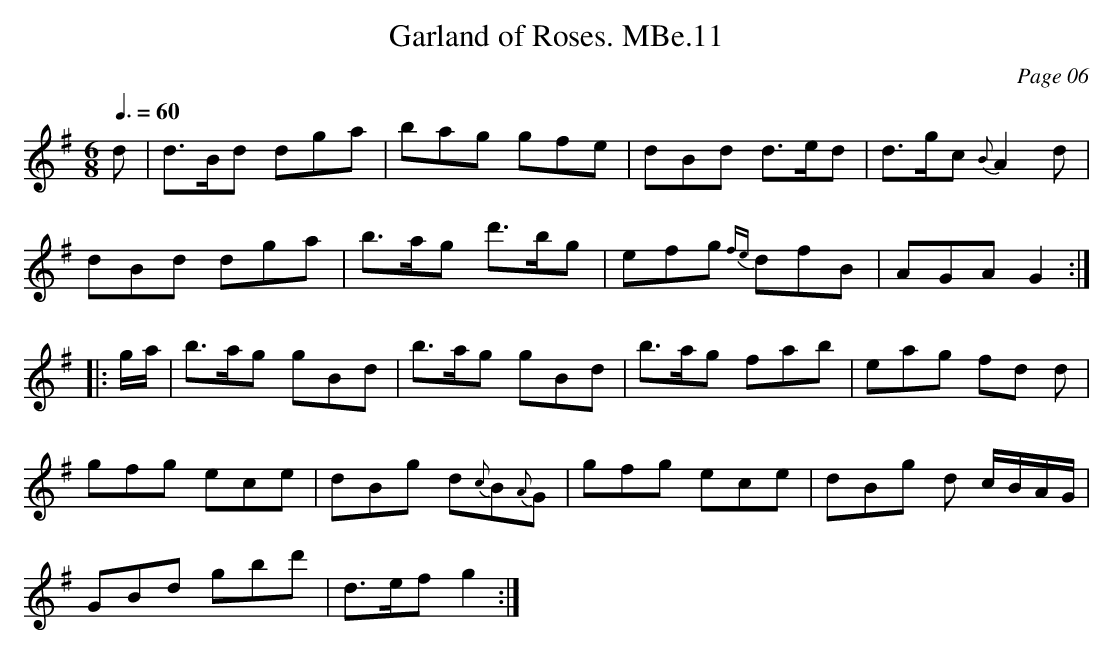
X:1
C:Page 06
T:Garland of Roses. MBe.11
M:6/8
L:1/8
Q:3/8=60
K:G
d|d>Bd dga|bag gfe|dBd d>ed|d>gc {B}A2 d|
dBd dga|b>ag d'>bg|efg {fe}dfB|AGA G2:|
|:g/a/|b>ag gBd|b>ag gBd|b>ag fab|eag fd d|
gfg ece|dBg d{c}B{A}G|gfg ece|dBg d c/B/A/G/|
GBd gbd'|d>ef g2:|
